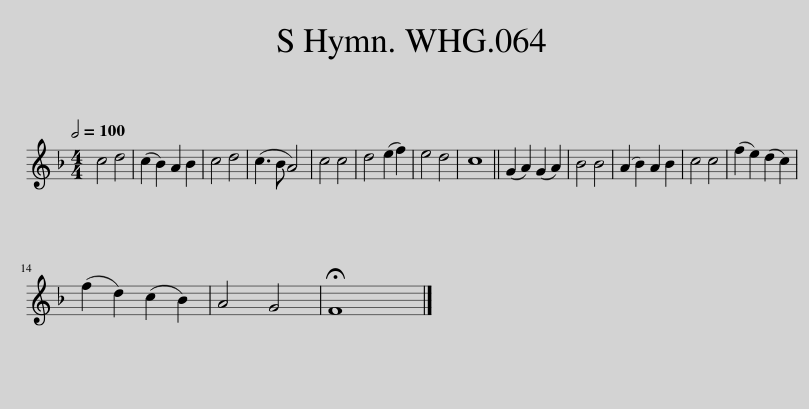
X:1
L:1/8
Q:1/2=100
M:4/4
I:linebreak $
K:F
V:1 treble
V:1
 c4 d4 | (c2 B2) A2 B2 | c4 d4 | (c3 B A4) | c4 c4 | %5
 d4 (e2 f2) | e4 d4 | c8 || (G2 A2) (G2 A2) | B4 B4 | %10
 (A2 B2) A2 B2 | c4 c4 | (f2 e2) (d2 c2) |$ (f2 d2) (c2 B2) | A4 G4 | %15
 !fermata!F8 |] %16
